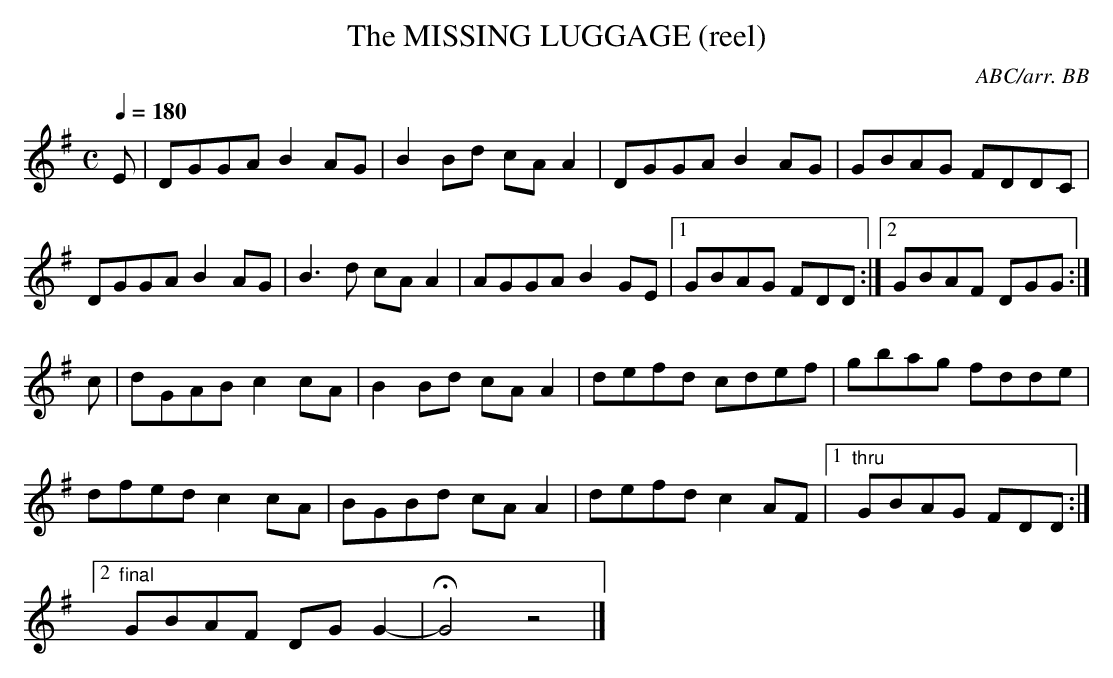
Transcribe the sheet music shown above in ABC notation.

X:1
T:MISSING LUGGAGE (reel), The
Q:1/4=180
C:ABC/arr. BB
M:C
L:1/8
K:G
E|DGGA B2AG|B2Bd cAA2|DGGA B2AG|GBAG FDDC|
DGGA B2AG|B3d cAA2|AGGA B2GE|1 GBAG FDD :|2 GBAF DGG :|
c|dGAB c2cA|B2Bd cAA2|defd cdef|gbag fdde|
dfed c2cA|BGBd cAA2|defd c2AF|1 "thru"GBAG FDD :|
[2 "final"GBAF DGG2-|HG4z4|]
